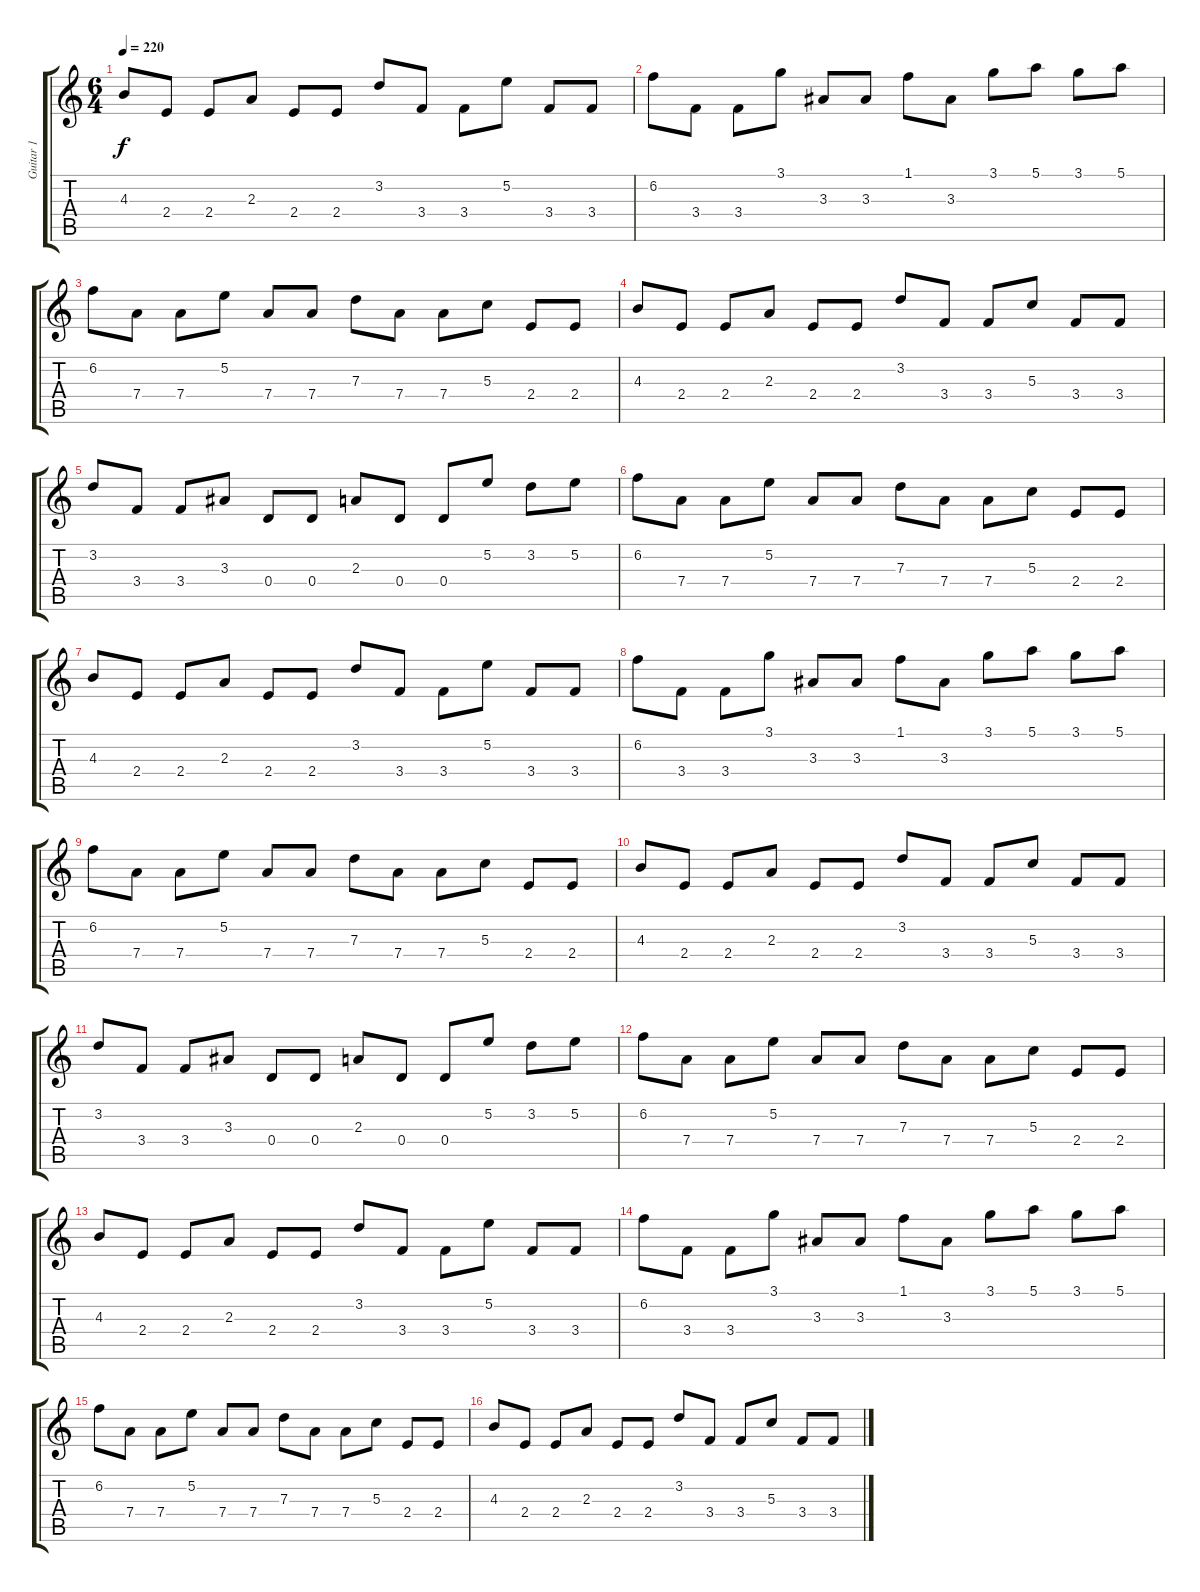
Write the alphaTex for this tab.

\track ("Guitar 1" "Guitar 1") {instrument distortionguitar}
\staff {score tabs}
\tuning (E4 B3 G3 D3 A2 E2) {hide}
\ts (6 4)
\tempo 220
\clef g2
\ks c
4.3.8{dy f} 2.4.8 2.4.8 2.3.8 2.4.8 2.4.8 3.2.8 3.4.8 3.4.8 5.2.8 3.4.8 3.4.8 |
6.2.8 3.4.8 3.4.8 3.1.8 3.3.8 3.3.8 1.1.8 3.3.8 3.1.8 5.1.8 3.1.8 5.1.8 |
6.2.8 7.4.8 7.4.8 5.2.8 7.4.8 7.4.8 7.3.8 7.4.8 7.4.8 5.3.8 2.4.8 2.4.8 |
4.3.8 2.4.8 2.4.8 2.3.8 2.4.8 2.4.8 3.2.8 3.4.8 3.4.8 5.3.8 3.4.8 3.4.8 |
3.2.8 3.4.8 3.4.8 3.3.8 0.4.8 0.4.8 2.3.8 0.4.8 0.4.8 5.2.8 3.2.8 5.2.8 |
6.2.8 7.4.8 7.4.8 5.2.8 7.4.8 7.4.8 7.3.8 7.4.8 7.4.8 5.3.8 2.4.8 2.4.8 |
4.3.8 2.4.8 2.4.8 2.3.8 2.4.8 2.4.8 3.2.8 3.4.8 3.4.8 5.2.8 3.4.8 3.4.8 |
6.2.8 3.4.8 3.4.8 3.1.8 3.3.8 3.3.8 1.1.8 3.3.8 3.1.8 5.1.8 3.1.8 5.1.8 |
6.2.8 7.4.8 7.4.8 5.2.8 7.4.8 7.4.8 7.3.8 7.4.8 7.4.8 5.3.8 2.4.8 2.4.8 |
4.3.8 2.4.8 2.4.8 2.3.8 2.4.8 2.4.8 3.2.8 3.4.8 3.4.8 5.3.8 3.4.8 3.4.8 |
3.2.8 3.4.8 3.4.8 3.3.8 0.4.8 0.4.8 2.3.8 0.4.8 0.4.8 5.2.8 3.2.8 5.2.8 |
6.2.8 7.4.8 7.4.8 5.2.8 7.4.8 7.4.8 7.3.8 7.4.8 7.4.8 5.3.8 2.4.8 2.4.8 |
4.3.8 2.4.8 2.4.8 2.3.8 2.4.8 2.4.8 3.2.8 3.4.8 3.4.8 5.2.8 3.4.8 3.4.8 |
6.2.8 3.4.8 3.4.8 3.1.8 3.3.8 3.3.8 1.1.8 3.3.8 3.1.8 5.1.8 3.1.8 5.1.8 |
6.2.8 7.4.8 7.4.8 5.2.8 7.4.8 7.4.8 7.3.8 7.4.8 7.4.8 5.3.8 2.4.8 2.4.8 |
4.3.8 2.4.8 2.4.8 2.3.8 2.4.8 2.4.8 3.2.8 3.4.8 3.4.8 5.3.8 3.4.8 3.4.8
